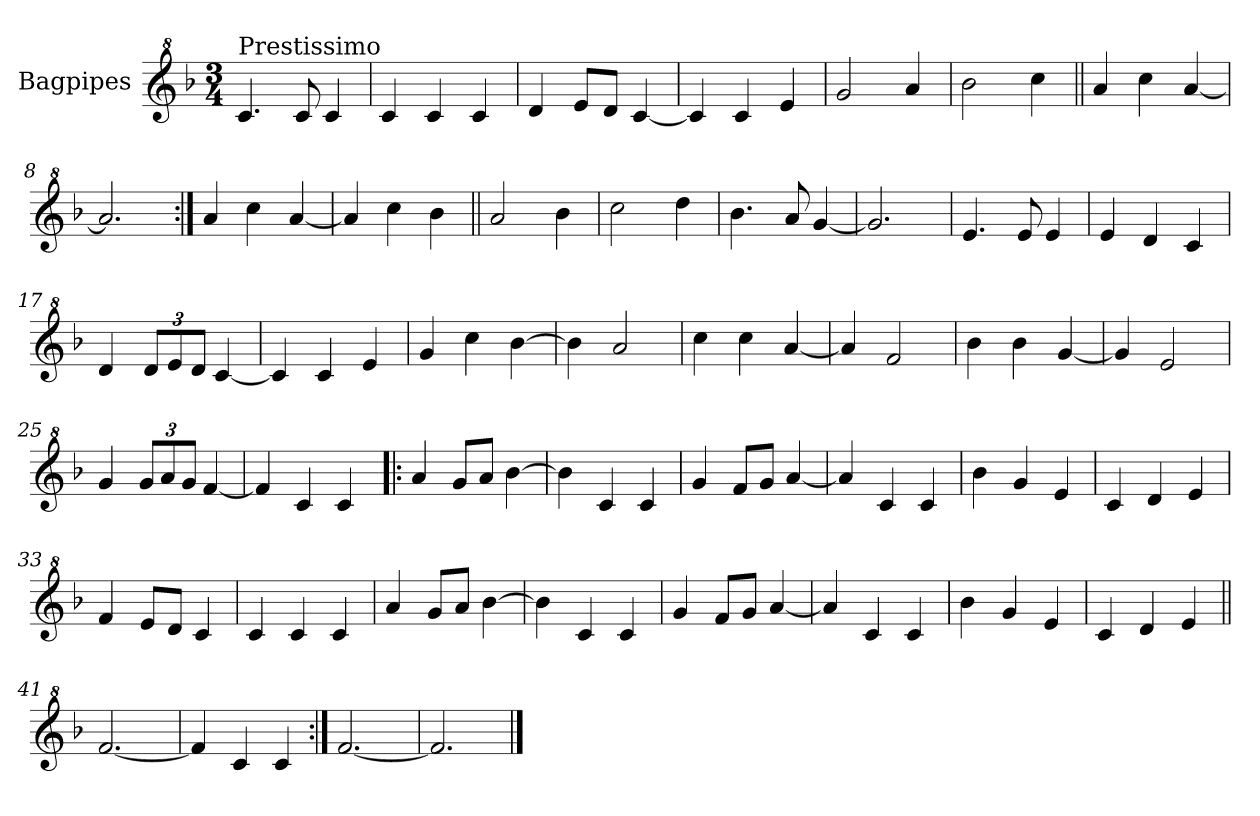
**kern
*part1
*staff1
*I"Bagpipes
*I'Bag
*clefG^2
*k[b-]
*F:
*M3/4
=1
!LO:TX:a:t=Prestissimo
4.cc/
8cc/
4cc/
=2
4cc/
4cc/
4cc/
=3
4dd/
8ee/L
8dd/J
[4cc/
=4
4cc/]
4cc/
4ee/
=5
2gg/
4aa/
=6
2bb-\
4ccc\
=7||
4aa/
4ccc\
[4aa/
=8
2.aa/]
=9:|!
4aa/
4ccc\
[4aa/
=10
4aa/]
4ccc\
4bb-\
=11||
2aa/
4bb-\
=12
2ccc\
4ddd\
=13
4.bb-\
8aa/
[4gg/
!!LO:LB:g=z
=14
2.gg/]
=15
4.ee/
8ee/
4ee/
=16
4ee/
4dd/
4cc/
=17
4dd/
*Xbrackettup
12dd/L
12ee/
12dd/J
[4cc/
=18
4cc/]
4cc/
4ee/
=19
4gg/
4ccc\
[4bb-\
=20
4bb-\]
2aa/
=21
4ccc\
4ccc\
[4aa/
=22
4aa/]
2ff/
=23
4bb-\
4bb-\
[4gg/
=24
4gg/]
2ee/
=25
4gg/
12gg/L
12aa/
12gg/J
[4ff/
!!LO:LB:g=z
=26
4ff/]
4cc/
4cc/
=27!|:
4aa/
8gg/L
8aa/J
[4bb-\
=28
4bb-\]
4cc/
4cc/
=29
4gg/
8ff/L
8gg/J
[4aa/
=30
4aa/]
4cc/
4cc/
=31
4bb-\
4gg/
4ee/
=32
4cc/
4dd/
4ee/
=33
4ff/
8ee/L
8dd/J
4cc/
=34
4cc/
4cc/
4cc/
=35
4aa/
8gg/L
8aa/J
[4bb-\
=36
4bb-\]
4cc/
4cc/
!!LO:LB:g=z
=37
4gg/
8ff/L
8gg/J
[4aa/
=38
4aa/]
4cc/
4cc/
=39
4bb-\
4gg/
4ee/
=40
4cc/
4dd/
4ee/
=41||
[2.ff/
=42
4ff/]
4cc/
4cc/
=43:|!
[2.ff/
=44
2.ff/]
==
*-
